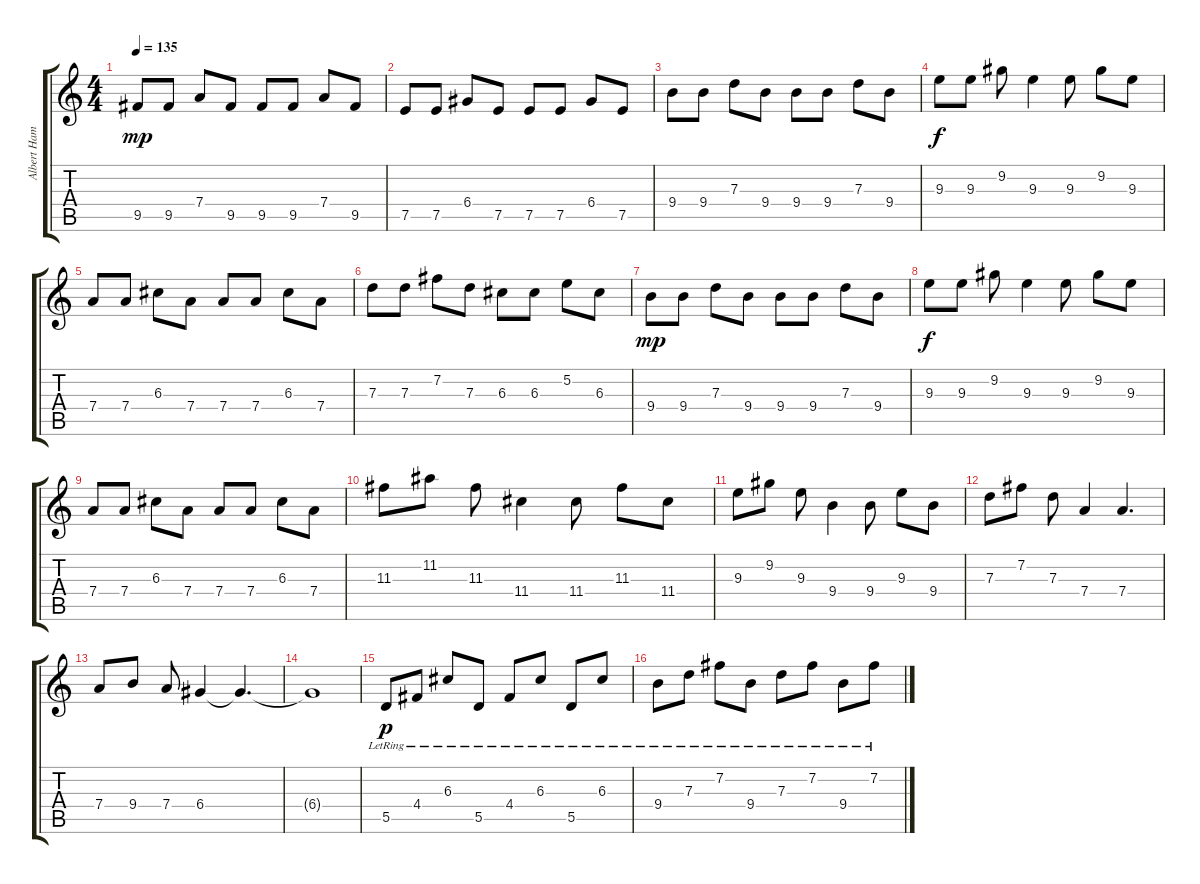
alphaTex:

\track ("Albert Hammond Jr. " "Albert Ham") {instrument overdrivenguitar}
\staff {score tabs}
\tuning (E4 B3 G3 D3 A2 E2) {hide}
\ts (4 4)
\tempo 135
\clef g2
\ks c
9.5.8{dy mp} 9.5.8 7.4.8 9.5.8 9.5.8 9.5.8 7.4.8 9.5.8 |
7.5.8 7.5.8 6.4.8 7.5.8 7.5.8 7.5.8 6.4.8 7.5.8 |
9.4.8 9.4.8 7.3.8 9.4.8 9.4.8 9.4.8 7.3.8 9.4.8 |
9.3.8{dy f} 9.3.8 9.2.8 9.3.4 9.3.8 9.2.8 9.3.8 |
7.4.8 7.4.8 6.3.8 7.4.8 7.4.8 7.4.8 6.3.8 7.4.8 |
7.3.8 7.3.8 7.2.8 7.3.8 6.3.8 6.3.8 5.2.8 6.3.8 |
9.4.8{dy mp} 9.4.8 7.3.8 9.4.8 9.4.8 9.4.8 7.3.8 9.4.8 |
9.3.8{dy f} 9.3.8 9.2.8 9.3.4 9.3.8 9.2.8 9.3.8 |
7.4.8 7.4.8 6.3.8 7.4.8 7.4.8 7.4.8 6.3.8 7.4.8 |
11.3.8{volume 11} 11.2.8 11.3.8 11.4.4 11.4.8 11.3.8 11.4.8 |
9.3.8 9.2.8 9.3.8 9.4.4 9.4.8 9.3.8 9.4.8 |
7.3.8 7.2.8 7.3.8 7.4.4 7.4.4{d volume 8} |
7.4.8 9.4.8 7.4.8 6.4.4 6.4{t}.4{d} |
6.4{t}.1 |
5.5{lr}.8{dy p} 4.4{lr}.8 6.3{lr}.8 5.5{lr}.8 4.4{lr}.8 6.3{lr}.8 5.5{lr}.8 6.3{lr}.8 |
9.4{lr}.8 7.3{lr}.8 7.2{lr}.8 9.4{lr}.8 7.3{lr}.8 7.2{lr}.8 9.4{lr}.8 7.2{lr}.8
